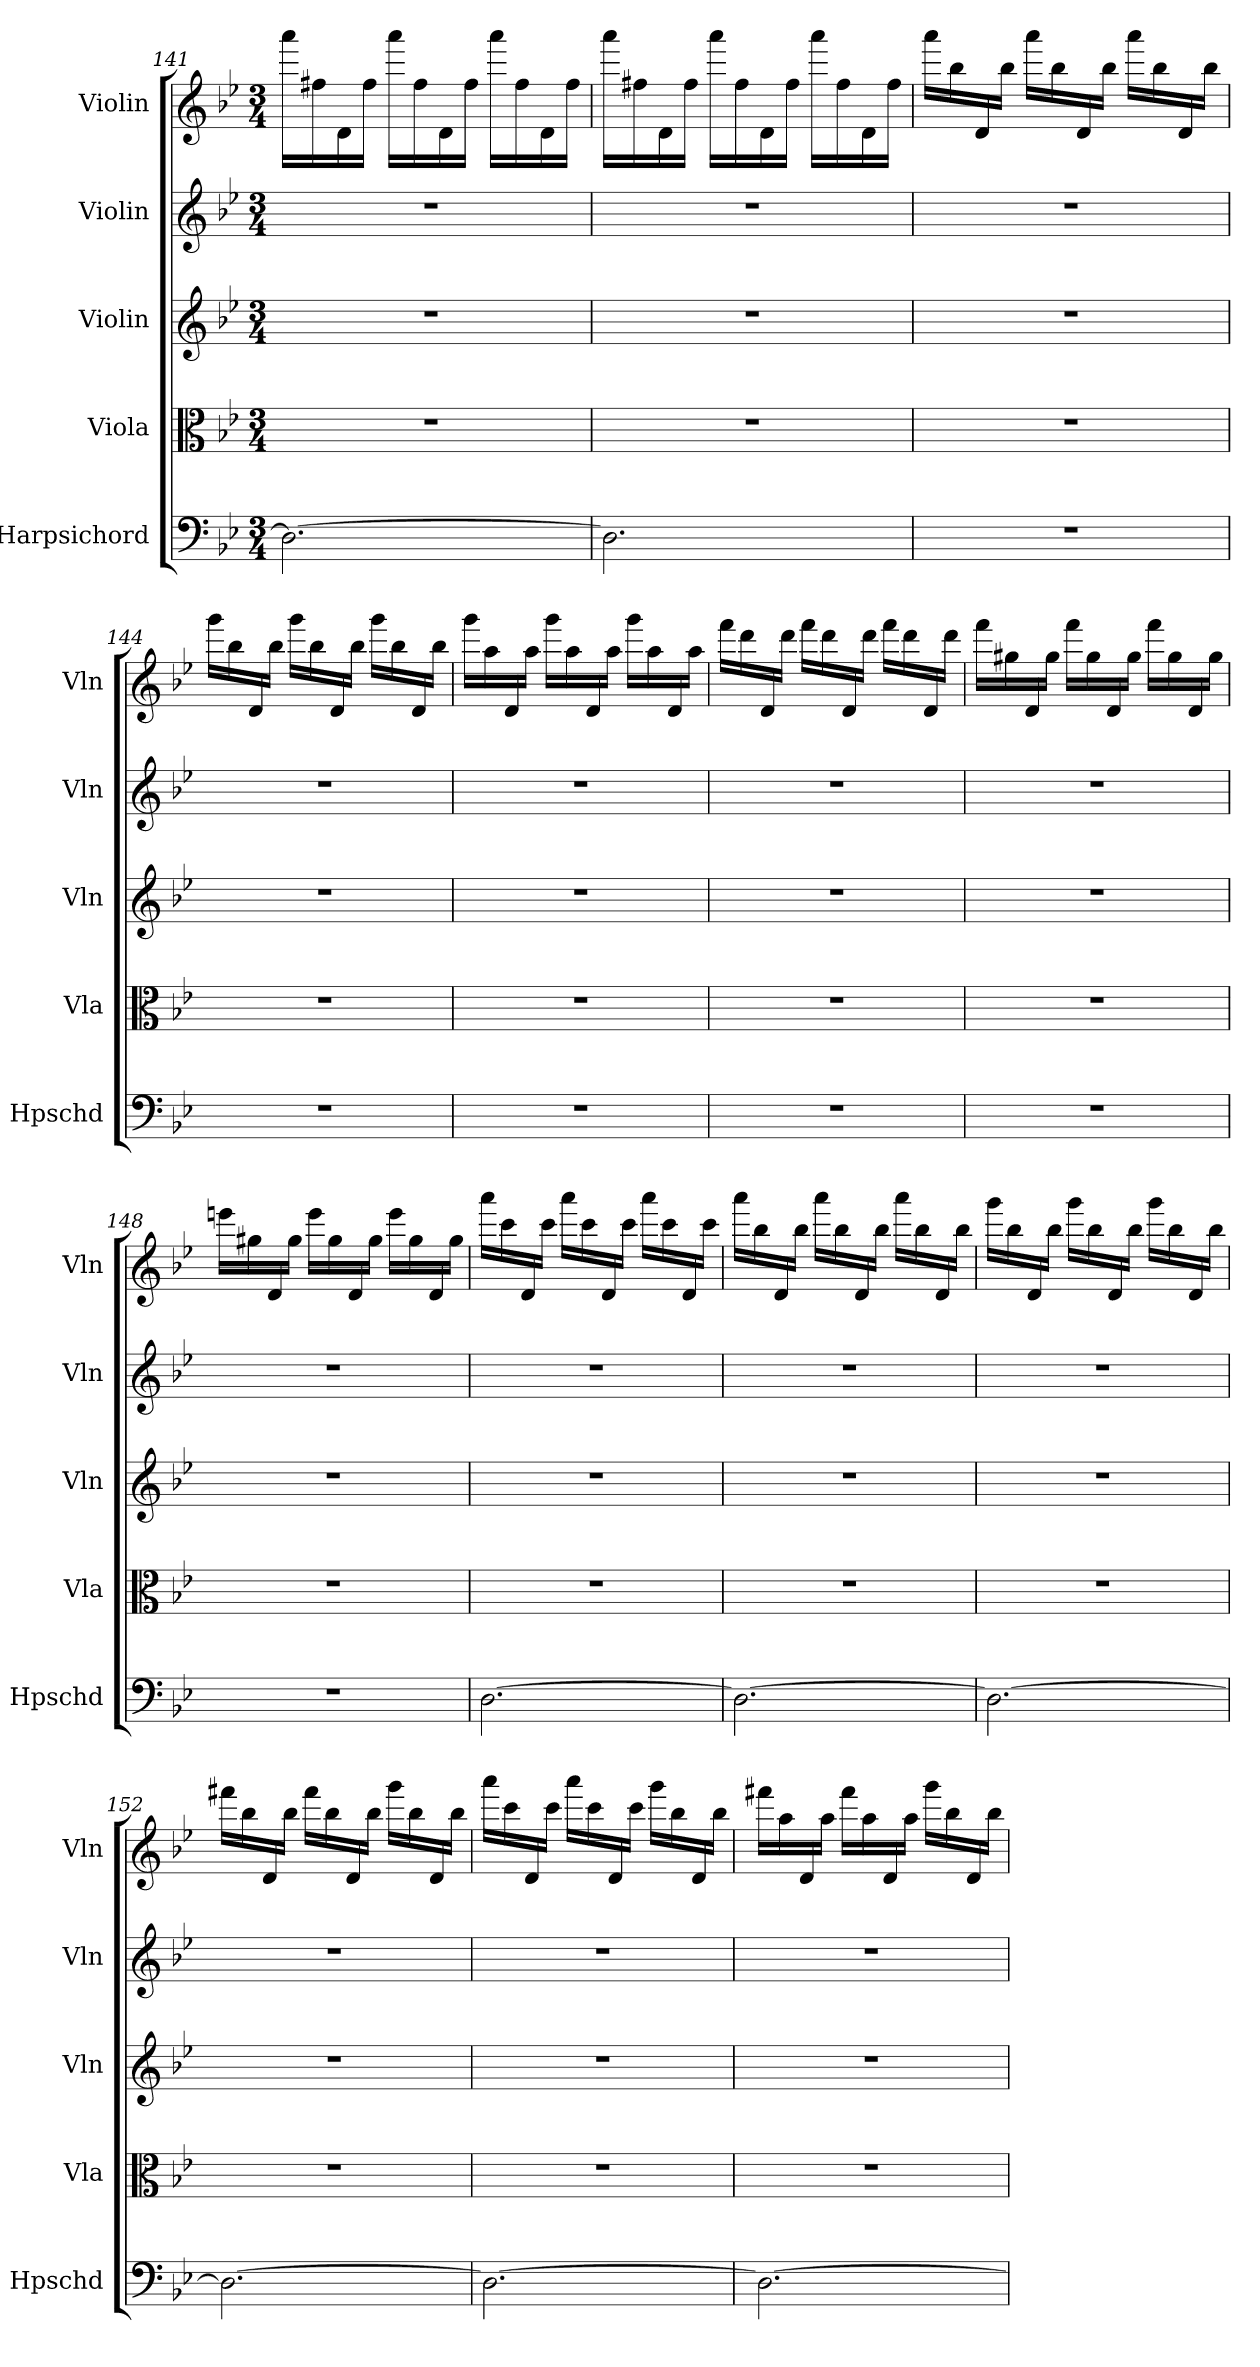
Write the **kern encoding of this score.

**kern	**kern	**kern	**kern	**kern
*part5	*part4	*part3	*part2	*part1
*staff5	*staff4	*staff3	*staff2	*staff1
*I"Harpsichord	*I"Viola	*I"Violin	*I"Violin	*I"Violin
*I'Hpschd	*I'Vla	*I'Vln	*I'Vln	*I'Vln
*clefF4	*clefC3	*clefG2	*clefG2	*clefG2
*k[b-e-]	*k[b-e-]	*k[b-e-]	*k[b-e-]	*k[b-e-]
*g:	*g:	*g:	*g:	*g:
*M3/4	*M3/4	*M3/4	*M3/4	*M3/4
=141	=141	=141	=141	=141
2.D\_	2.r	2.r	2.r	16aaa\LL
.	.	.	.	16ff#X\
.	.	.	.	16d/
.	.	.	.	16ff#\JJ
.	.	.	.	16aaa\LL
.	.	.	.	16ff#\
.	.	.	.	16d/
.	.	.	.	16ff#\JJ
.	.	.	.	16aaa\LL
.	.	.	.	16ff#\
.	.	.	.	16d/
.	.	.	.	16ff#\JJ
=142	=142	=142	=142	=142
2.D\]	2.r	2.r	2.r	16aaa\LL
.	.	.	.	16ff#X\
.	.	.	.	16d/
.	.	.	.	16ff#\JJ
.	.	.	.	16aaa\LL
.	.	.	.	16ff#\
.	.	.	.	16d/
.	.	.	.	16ff#\JJ
.	.	.	.	16aaa\LL
.	.	.	.	16ff#\
.	.	.	.	16d/
.	.	.	.	16ff#\JJ
=143	=143	=143	=143	=143
2.r	2.r	2.r	2.r	16aaa\LL
.	.	.	.	16bb-\
.	.	.	.	16d/
.	.	.	.	16bb-\JJ
.	.	.	.	16aaa\LL
.	.	.	.	16bb-\
.	.	.	.	16d/
.	.	.	.	16bb-\JJ
.	.	.	.	16aaa\LL
.	.	.	.	16bb-\
.	.	.	.	16d/
.	.	.	.	16bb-\JJ
=144	=144	=144	=144	=144
2.r	2.r	2.r	2.r	16ggg\LL
.	.	.	.	16bb-\
.	.	.	.	16d/
.	.	.	.	16bb-\JJ
.	.	.	.	16ggg\LL
.	.	.	.	16bb-\
.	.	.	.	16d/
.	.	.	.	16bb-\JJ
.	.	.	.	16ggg\LL
.	.	.	.	16bb-\
.	.	.	.	16d/
.	.	.	.	16bb-\JJ
=145	=145	=145	=145	=145
2.r	2.r	2.r	2.r	16ggg\LL
.	.	.	.	16aa\
.	.	.	.	16d/
.	.	.	.	16aa\JJ
.	.	.	.	16ggg\LL
.	.	.	.	16aa\
.	.	.	.	16d/
.	.	.	.	16aa\JJ
.	.	.	.	16ggg\LL
.	.	.	.	16aa\
.	.	.	.	16d/
.	.	.	.	16aa\JJ
=146	=146	=146	=146	=146
2.r	2.r	2.r	2.r	16fff\LL
.	.	.	.	16ddd\
.	.	.	.	16d/
.	.	.	.	16ddd\JJ
.	.	.	.	16fff\LL
.	.	.	.	16ddd\
.	.	.	.	16d/
.	.	.	.	16ddd\JJ
.	.	.	.	16fff\LL
.	.	.	.	16ddd\
.	.	.	.	16d/
.	.	.	.	16ddd\JJ
=147	=147	=147	=147	=147
2.r	2.r	2.r	2.r	16fff\LL
.	.	.	.	16gg#X\
.	.	.	.	16d/
.	.	.	.	16gg#\JJ
.	.	.	.	16fff\LL
.	.	.	.	16gg#\
.	.	.	.	16d/
.	.	.	.	16gg#\JJ
.	.	.	.	16fff\LL
.	.	.	.	16gg#\
.	.	.	.	16d/
.	.	.	.	16gg#\JJ
=148	=148	=148	=148	=148
2.r	2.r	2.r	2.r	16eeen\LL
.	.	.	.	16gg#X\
.	.	.	.	16d/
.	.	.	.	16gg#\JJ
.	.	.	.	16eee\LL
.	.	.	.	16gg#\
.	.	.	.	16d/
.	.	.	.	16gg#\JJ
.	.	.	.	16eee\LL
.	.	.	.	16gg#\
.	.	.	.	16d/
.	.	.	.	16gg#\JJ
=149	=149	=149	=149	=149
[2.D\	2.r	2.r	2.r	16aaa\LL
.	.	.	.	16ccc\
.	.	.	.	16d/
.	.	.	.	16ccc\JJ
.	.	.	.	16aaa\LL
.	.	.	.	16ccc\
.	.	.	.	16d/
.	.	.	.	16ccc\JJ
.	.	.	.	16aaa\LL
.	.	.	.	16ccc\
.	.	.	.	16d/
.	.	.	.	16ccc\JJ
=150	=150	=150	=150	=150
2.D\_	2.r	2.r	2.r	16aaa\LL
.	.	.	.	16bb-\
.	.	.	.	16d/
.	.	.	.	16bb-\JJ
.	.	.	.	16aaa\LL
.	.	.	.	16bb-\
.	.	.	.	16d/
.	.	.	.	16bb-\JJ
.	.	.	.	16aaa\LL
.	.	.	.	16bb-\
.	.	.	.	16d/
.	.	.	.	16bb-\JJ
=151	=151	=151	=151	=151
2.D\_	2.r	2.r	2.r	16ggg\LL
.	.	.	.	16bb-\
.	.	.	.	16d/
.	.	.	.	16bb-\JJ
.	.	.	.	16ggg\LL
.	.	.	.	16bb-\
.	.	.	.	16d/
.	.	.	.	16bb-\JJ
.	.	.	.	16ggg\LL
.	.	.	.	16bb-\
.	.	.	.	16d/
.	.	.	.	16bb-\JJ
=152	=152	=152	=152	=152
2.D\_	2.r	2.r	2.r	16fff#X\LL
.	.	.	.	16bb-\
.	.	.	.	16d/
.	.	.	.	16bb-\JJ
.	.	.	.	16fff#\LL
.	.	.	.	16bb-\
.	.	.	.	16d/
.	.	.	.	16bb-\JJ
.	.	.	.	16ggg\LL
.	.	.	.	16bb-\
.	.	.	.	16d/
.	.	.	.	16bb-\JJ
=153	=153	=153	=153	=153
2.D\_	2.r	2.r	2.r	16aaa\LL
.	.	.	.	16ccc\
.	.	.	.	16d/
.	.	.	.	16ccc\JJ
.	.	.	.	16aaa\LL
.	.	.	.	16ccc\
.	.	.	.	16d/
.	.	.	.	16ccc\JJ
.	.	.	.	16ggg\LL
.	.	.	.	16bb-\
.	.	.	.	16d/
.	.	.	.	16bb-\JJ
=154	=154	=154	=154	=154
2.D\_	2.r	2.r	2.r	16fff#X\LL
.	.	.	.	16aa\
.	.	.	.	16d/
.	.	.	.	16aa\JJ
.	.	.	.	16fff#\LL
.	.	.	.	16aa\
.	.	.	.	16d/
.	.	.	.	16aa\JJ
.	.	.	.	16ggg\LL
.	.	.	.	16bb-\
.	.	.	.	16d/
.	.	.	.	16bb-\JJ
=	=	=	=	=
*-	*-	*-	*-	*-
